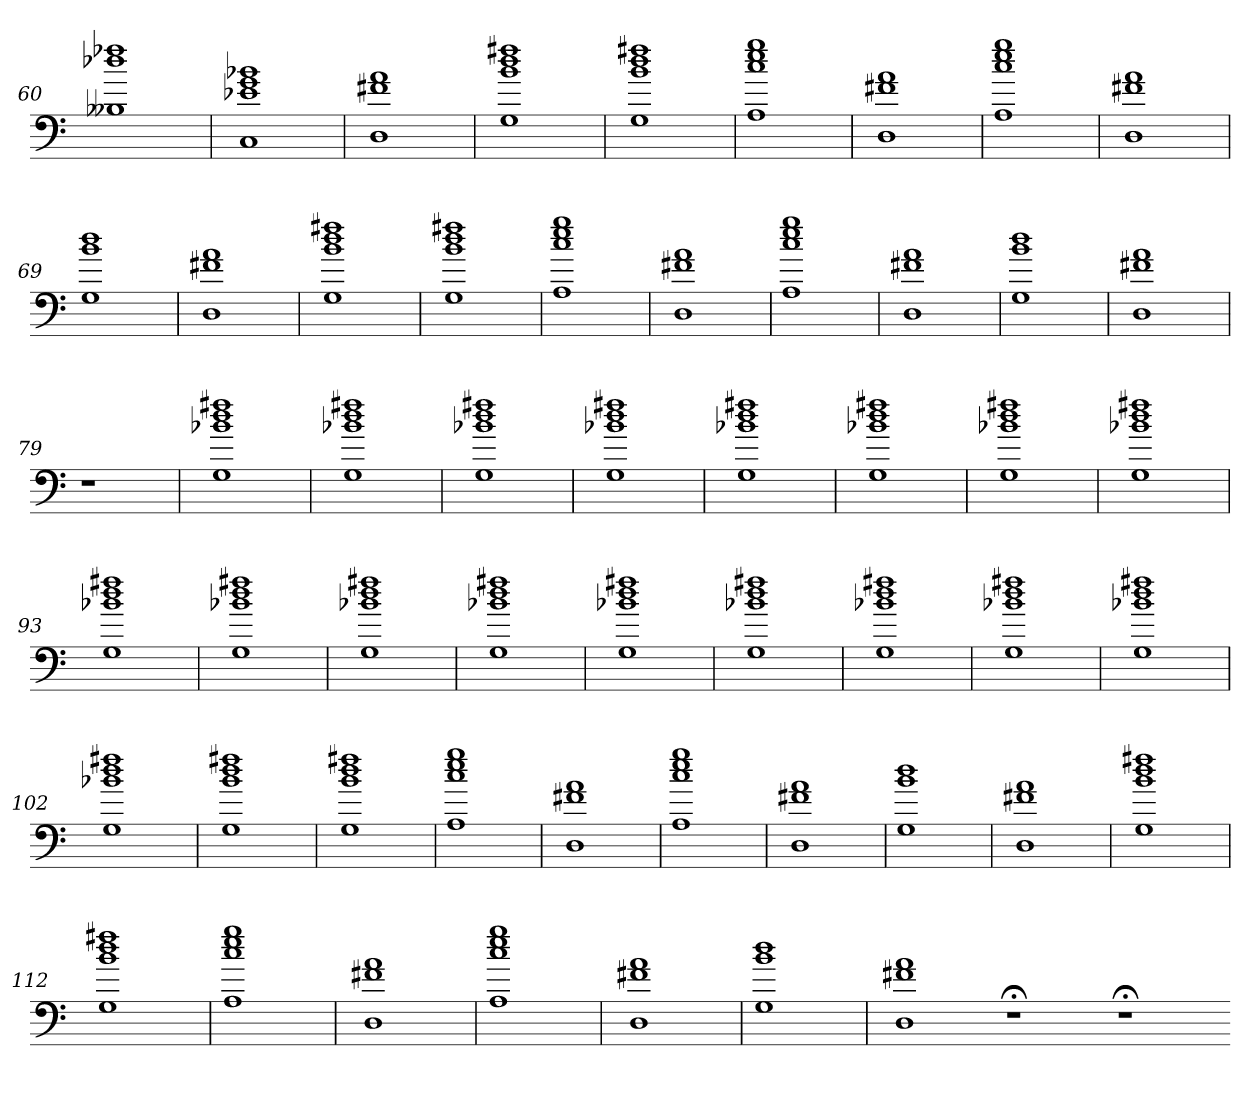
**kern
*part1
*staff1
=60
1B--X 1dd-X 1ff-X
=61
1C 1e-X 1g 1b-X
=62
1D 1f#X 1a
=63
1G 1b 1dd 1ff#X
=64
1G 1b 1dd 1ff#X
=65
1A 1cc 1ee 1gg
=66
1D 1f#X 1a
=67
1A 1cc 1ee 1gg
=68
1D 1f#X 1a
=69
1G 1b 1dd
=70
1D 1f#X 1a
=71
1G 1b 1dd 1ff#X
=72
1G 1b 1dd 1ff#X
=73
1A 1cc 1ee 1gg
=74
1D 1f#X 1a
=75
1A 1cc 1ee 1gg
=76
1D 1f#X 1a
=77
1G 1b 1dd
=78
1D 1f#X 1a
=79
1r
=80
1r
=81
1r
=82
1r
=83
1r
=84
1r
=85
1G 1b-X 1dd 1ff#X
=86
1G 1b-X 1dd 1ff#X
=87
1G 1b-X 1dd 1ff#X
=88
1G 1b-X 1dd 1ff#X
=89
1G 1b-X 1dd 1ff#X
=90
1G 1b-X 1dd 1ff#X
=91
1G 1b-X 1dd 1ff#X
=92
1G 1b-X 1dd 1ff#X
=93
1G 1b-X 1dd 1ff#X
=94
1G 1b-X 1dd 1ff#X
=95
1G 1b-X 1dd 1ff#X
=96
1G 1b-X 1dd 1ff#X
=97
1G 1b-X 1dd 1ff#X
=98
1G 1b-X 1dd 1ff#X
=99
1G 1b-X 1dd 1ff#X
=100
1G 1b-X 1dd 1ff#X
=101
1G 1b-X 1dd 1ff#X
=102
1G 1b-X 1dd 1ff#X
=103
1G 1b 1dd 1ff#X
=104
1G 1b 1dd 1ff#X
=105
1A 1cc 1ee 1gg
=106
1D 1f#X 1a
=107
1A 1cc 1ee 1gg
=108
1D 1f#X 1a
=109
1G 1b 1dd
=110
1D 1f#X 1a
=111
1G 1b 1dd 1ff#X
=112
1G 1b 1dd 1ff#X
=113
1A 1cc 1ee 1gg
=114
1D 1f#X 1a
=115
1A 1cc 1ee 1gg
=116
1D 1f#X 1a
=117
1G 1b 1dd
=118
1D 1f#X 1a
1r;<
1r;<
=-
*-
